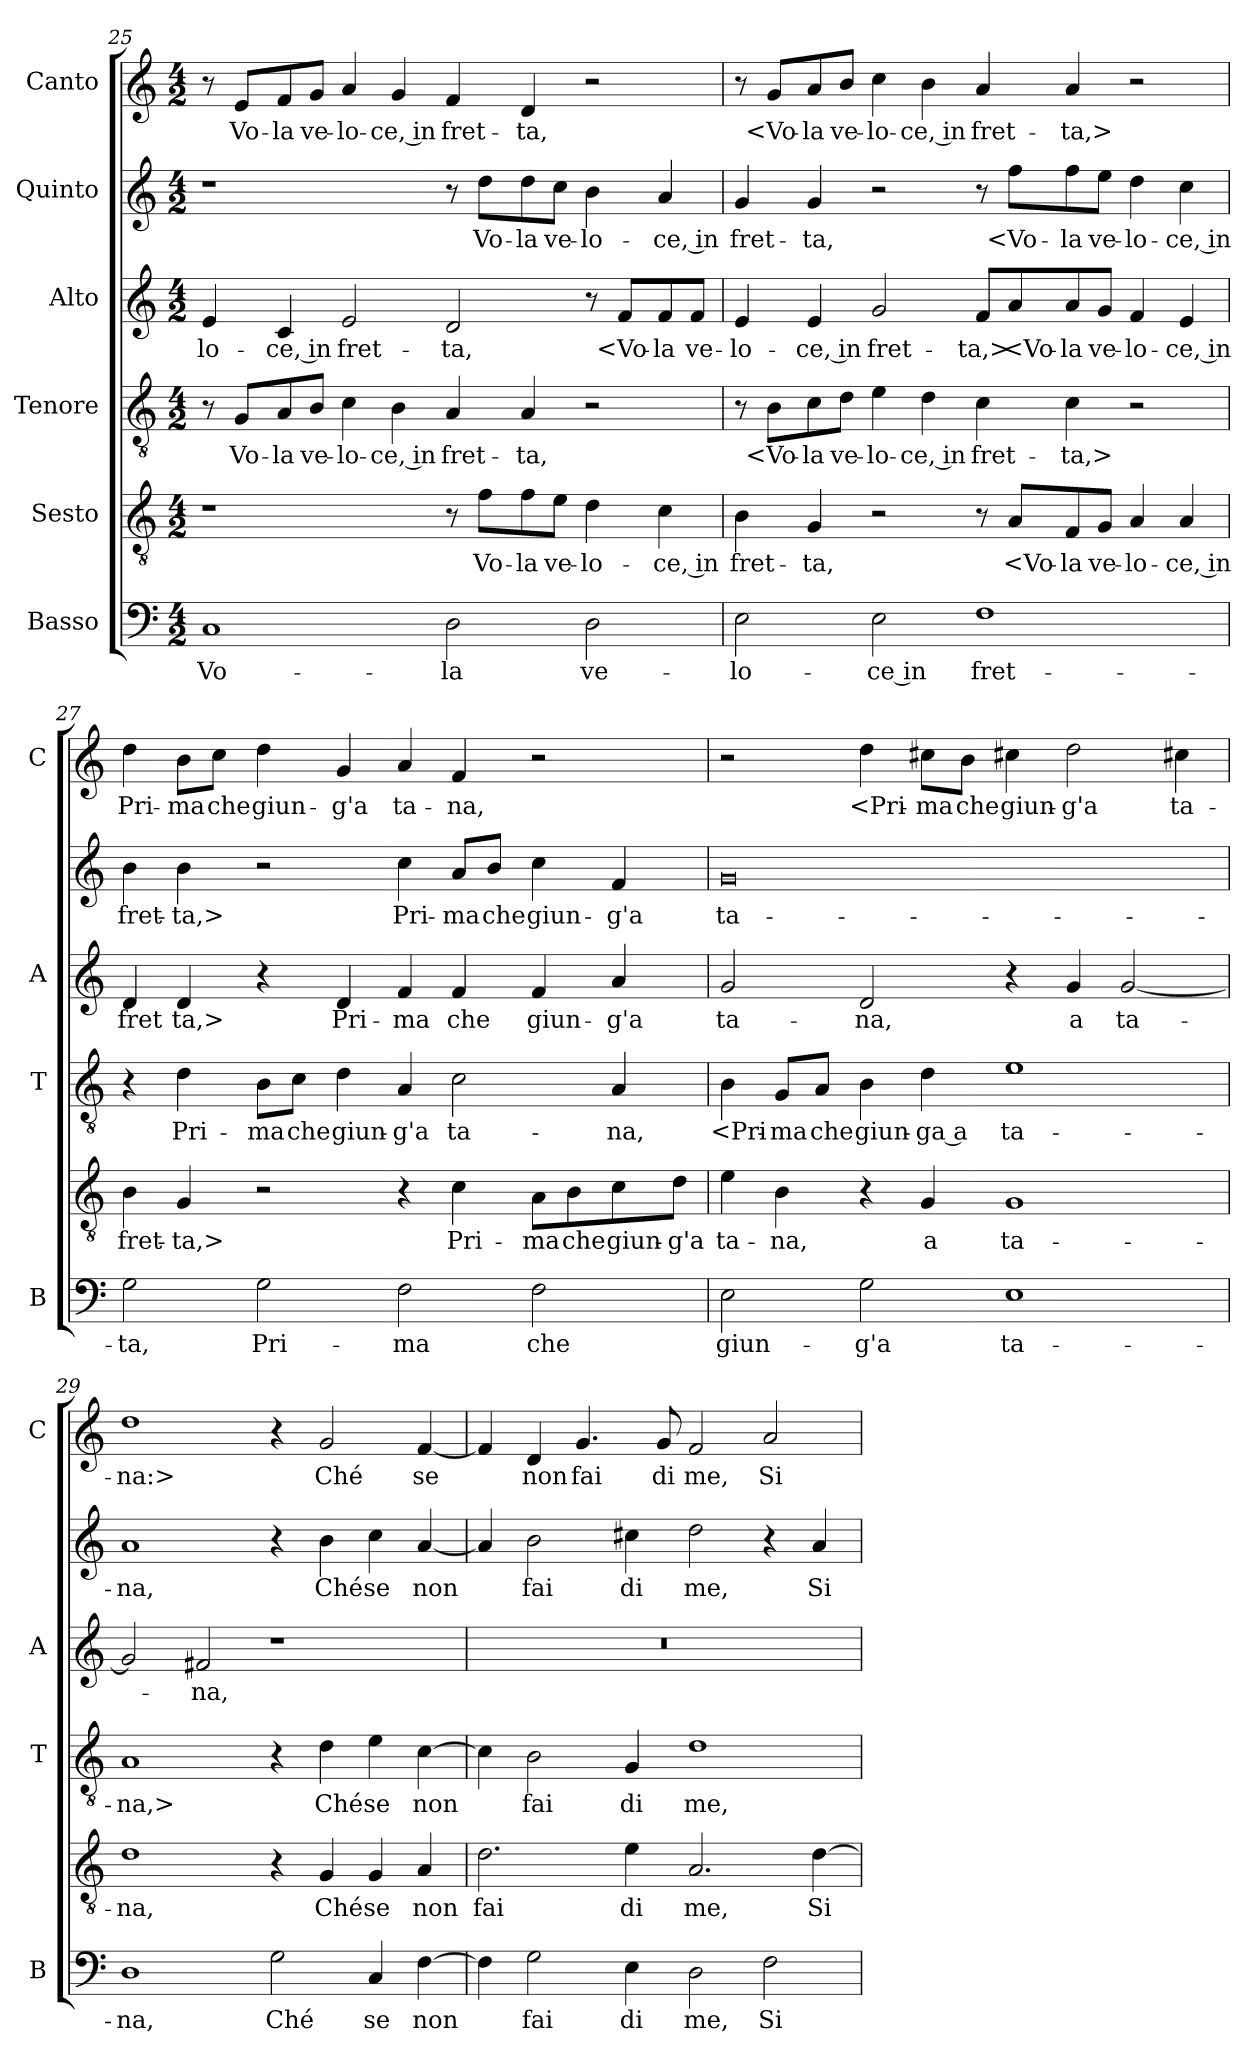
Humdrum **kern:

**kern	**text	**kern	**text	**kern	**text	**kern	**text	**kern	**text	**kern	**text
*part6	*part6	*part5	*part5	*part4	*part4	*part3	*part3	*part2	*part2	*part1	*part1
*staff6	*staff6	*staff5	*staff5	*staff4	*staff4	*staff3	*staff3	*staff2	*staff2	*staff1	*staff1
*I"Basso	*	*I"Sesto	*	*I"Tenore	*	*I"Alto	*	*I"Quinto	*	*I"Canto	*
*I'B	*	*	*	*I'T	*	*I'A	*	*	*	*I'C	*
*clefF4	*	*clefGv2	*	*clefGv2	*	*clefG2	*	*clefG2	*	*clefG2	*
*k[]	*	*k[]	*	*k[]	*	*k[]	*	*k[]	*	*k[]	*
*C:	*	*C:	*	*C:	*	*C:	*	*C:	*	*C:	*
*M4/2	*	*M4/2	*	*M4/2	*	*M4/2	*	*M4/2	*	*M4/2	*
=25	=25	=25	=25	=25	=25	=25	=25	=25	=25	=25	=25
1C	Vo-	1r	.	8r	.	4e	-lo-	1r	.	8r	.
.	.	.	.	8G/L	Vo-	.	.	.	.	8e/L	Vo-
.	.	.	.	8A/	-la	4c	-ce, in	.	.	8f/	-la
.	.	.	.	8B/J	ve-	.	.	.	.	8g/J	ve-
.	.	.	.	4c	-lo-	2e	fret-	.	.	4a	-lo-
.	.	.	.	4B	-ce, in	.	.	.	.	4g	-ce, in
2D	-la	8r	.	4A	fret-	2d	-ta,	8r	.	4f	fret-
.	.	8f\L	Vo-	.	.	.	.	8dd\L	Vo-	.	.
.	.	8f\	-la	4A	-ta,	.	.	8dd\	-la	4d	-ta,
.	.	8e\J	ve-	.	.	.	.	8cc\J	ve-	.	.
2D	ve-	4d	-lo-	2r	.	8r	.	4b	-lo-	2r	.
.	.	.	.	.	.	8f/L	<Vo-	.	.	.	.
.	.	4c	-ce, in	.	.	8f/	-la	4a	-ce, in	.	.
.	.	.	.	.	.	8f/J	ve-	.	.	.	.
=26	=26	=26	=26	=26	=26	=26	=26	=26	=26	=26	=26
2E	-lo-	4B	fret-	8r	.	4e	-lo-	4g	fret-	8r	.
.	.	.	.	8B\L	<Vo-	.	.	.	.	8g/L	<Vo-
.	.	4G	-ta,	8c\	-la	4e	-ce, in	4g	-ta,	8a/	-la
.	.	.	.	8d\J	ve-	.	.	.	.	8b/J	ve-
2E	-ce in	2r	.	4e	-lo-	2g	fret-	2r	.	4cc	-lo-
.	.	.	.	4d	-ce, in	.	.	.	.	4b	-ce, in
1F	fret-	8r	.	4c	fret-	8f/L	-ta,>	8r	.	4a	fret-
.	.	8A/L	<Vo-	.	.	8a/	<Vo-	8ff\L	<Vo-	.	.
.	.	8F/	-la	4c	-ta,>	8a/	-la	8ff\	-la	4a	-ta,>
.	.	8G/J	ve-	.	.	8g/J	ve-	8ee\J	ve-	.	.
.	.	4A	-lo-	2r	.	4f	-lo-	4dd	-lo-	2r	.
.	.	4A	-ce, in	.	.	4e	-ce, in	4cc	-ce, in	.	.
=27	=27	=27	=27	=27	=27	=27	=27	=27	=27	=27	=27
2G	-ta,	4B	fret-	4r	.	4d	fret	4b	fret-	4dd	Pri-
.	.	4G	-ta,>	4d	Pri-	4d	ta,>	4b	-ta,>	8b\L	-ma
.	.	.	.	.	.	.	.	.	.	8cc\J	che
2G	Pri-	2r	.	8B\L	-ma	4r	.	2r	.	4dd	giun-
.	.	.	.	8c\J	che	.	.	.	.	.	.
.	.	.	.	4d	giun-	4d	Pri-	.	.	4g	-g'a
2F	-ma	4r	.	4A	-g'a	4f	-ma	4cc	Pri-	4a	ta-
.	.	4c	Pri-	2c	ta-	4f	che	8a/L	-ma	4f	-na,
.	.	.	.	.	.	.	.	8b/J	che	.	.
2F	che	8A\L	-ma	.	.	4f	giun-	4cc	giun-	2r	.
.	.	8B\	che	.	.	.	.	.	.	.	.
.	.	8c\	giun-	4A	-na,	4a	-g'a	4f	-g'a	.	.
.	.	8d\J	-g'a	.	.	.	.	.	.	.	.
=28	=28	=28	=28	=28	=28	=28	=28	=28	=28	=28	=28
2E	giun-	4e	ta-	4B	<Pri-	2g	ta-	0g	ta-	2r	.
.	.	4B	-na,	8G/L	-ma	.	.	.	.	.	.
.	.	.	.	8A/J	che	.	.	.	.	.	.
2G	-g'a	4r	.	4B	giun-	2d	-na,	.	.	4dd	<Pri-
.	.	4G	a	4d	-ga a	.	.	.	.	8cc#X\L	-ma
.	.	.	.	.	.	.	.	.	.	8b\J	che
1E	ta-	1G	ta-	1e	ta-	4r	.	.	.	4cc#X	giun-
.	.	.	.	.	.	4g	a	.	.	2dd	-g'a
.	.	.	.	.	.	[2g	ta-	.	.	.	.
.	.	.	.	.	.	.	.	.	.	4cc#X	ta-
=29	=29	=29	=29	=29	=29	=29	=29	=29	=29	=29	=29
1D	-na,	1d	-na,	1A	-na,>	2g]	.	1a	-na,	1dd	-na:>
.	.	.	.	.	.	2f#X	-na,	.	.	.	.
2G	Ché	4r	.	4r	.	1r	.	4r	.	4r	.
.	.	4G	Ché	4d	Ché	.	.	4b	Ché	2g	Ché
4C	se	4G	se	4e	se	.	.	4cc	se	.	.
[4F	non	4A	non	[4c	non	.	.	[4a	non	[4f	se
=30	=30	=30	=30	=30	=30	=30	=30	=30	=30	=30	=30
4F]	.	2.d	fai	4c]	.	0r	.	4a]	.	4f]	.
2G	fai	.	.	2B	fai	.	.	2b	fai	4d	non
.	.	.	.	.	.	.	.	.	.	4.g	fai
4E	di	4e	di	4G	di	.	.	4cc#X	di	.	.
.	.	.	.	.	.	.	.	.	.	8g	di
2D	me,	2.A	me,	1d	me,	.	.	2dd	me,	2f	me,
2F	Si-	.	.	.	.	.	.	4r	.	2a	Si-
.	.	[4d	Si-	.	.	.	.	4a	Si-	.	.
=	=	=	=	=	=	=	=	=	=	=	=
*-	*-	*-	*-	*-	*-	*-	*-	*-	*-	*-	*-
